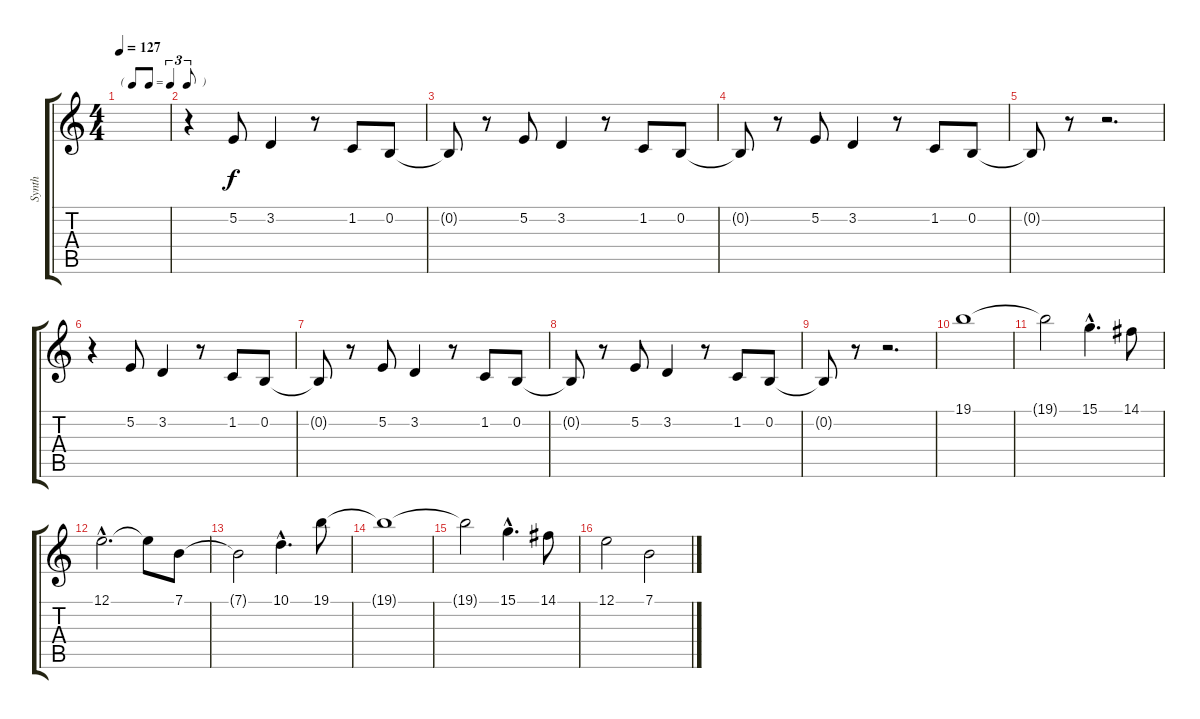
\track ("Synth" "Synth") {instrument tenorsax}
\staff {score tabs}
\tuning (E4 B3 G3 D3 A2 E2) {hide}
\ts (4 4)
\tf triplet8th
\tempo 127
\clef g2
\ks c
|
r.4 5.2.8 3.2.4 r.8 1.2.8 0.2.8 |
0.2{t}.8 r.8 5.2.8 3.2.4 r.8 1.2.8 0.2.8 |
0.2{t}.8 r.8 5.2.8 3.2.4 r.8 1.2.8 0.2.8 |
0.2{t}.8 r.8 r.2{d} |
r.4 5.2.8 3.2.4 r.8 1.2.8 0.2.8 |
0.2{t}.8 r.8 5.2.8 3.2.4 r.8 1.2.8 0.2.8 |
0.2{t}.8 r.8 5.2.8 3.2.4 r.8 1.2.8 0.2.8 |
0.2{t}.8 r.8 r.2{d} |
19.1.1{volume 8 instrument fx4atmosphere} |
19.1{t}.2 15.1{hac}.4{d} 14.1.8 |
12.1{hac}.2{d} 12.1{t}.8 7.1.8 |
7.1{t}.2 10.1{hac}.4{d} 19.1.8 |
19.1{t}.1 |
19.1{t}.2 15.1{hac}.4{d} 14.1.8 |
12.1.2 7.1.2
